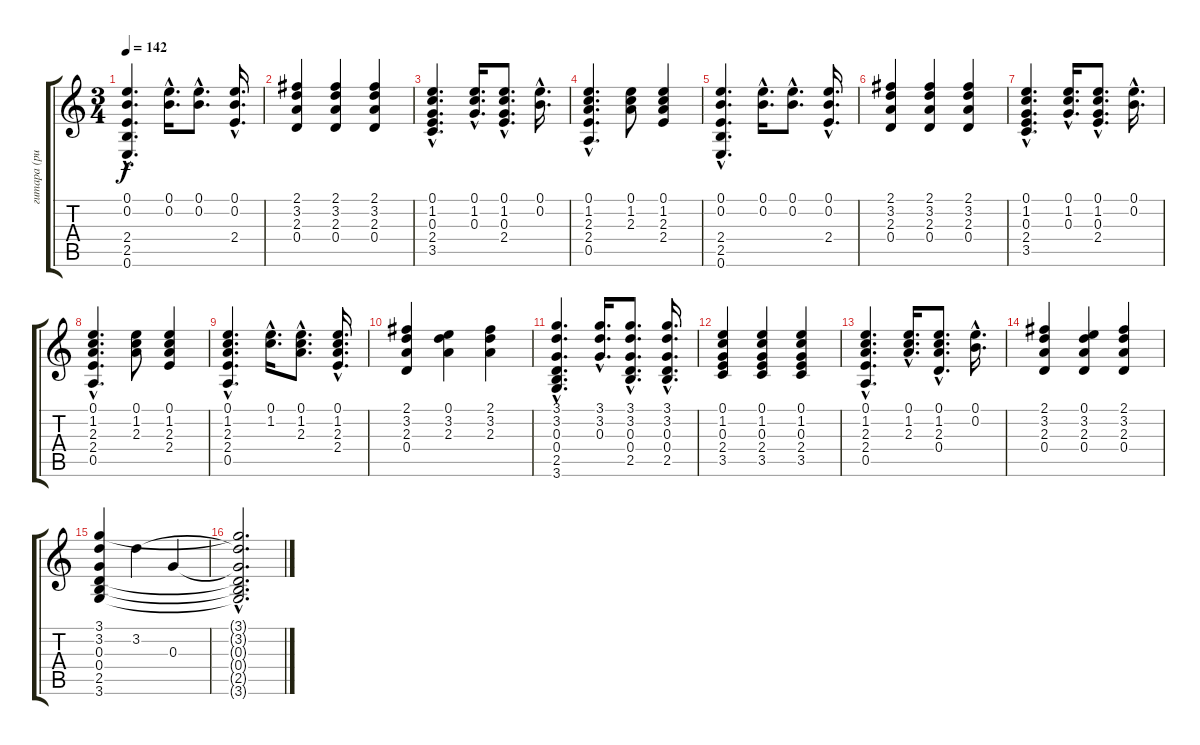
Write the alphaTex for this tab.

\track ("гитара (ритм)" "гитара (ри") {instrument acousticguitarsteel}
\staff {score tabs}
\tuning (E4 B3 G3 D3 A2 E2) {hide}
\ts (3 4)
\tempo 142
\clef g2
\ks c
(0.1{hac} 0.2{hac} 2.4{hac} 2.5{hac} 0.6{hac}).4{d dy f} (0.1{hac} 0.2{hac}).16{d} (0.1{hac} 0.2{hac}).8{d} (0.1{hac} 0.2{hac} 2.4{hac}).16{d} |
(2.1 3.2 2.3 0.4).4 (2.1 3.2 2.3 0.4).4 (2.1 3.2 2.3 0.4).4 |
(0.1{hac} 1.2{hac} 0.3{hac} 2.4{hac} 3.5{hac}).4{d} (0.1{hac} 1.2{hac} 0.3{hac}).16{d} (0.1{hac} 1.2{hac} 0.3{hac} 2.4{hac}).8{d} (0.1{hac} 0.2{hac}).16{d} |
(0.1{hac} 1.2{hac} 2.3{hac} 2.4{hac} 0.5{hac}).4{d} (0.1 1.2 2.3).8 (0.1 1.2 2.3 2.4).4 |
(0.1{hac} 0.2{hac} 2.4{hac} 2.5{hac} 0.6{hac}).4{d} (0.1{hac} 0.2{hac}).16{d} (0.1{hac} 0.2{hac}).8{d} (0.1{hac} 0.2{hac} 2.4{hac}).16{d} |
(2.1 3.2 2.3 0.4).4 (2.1 3.2 2.3 0.4).4 (2.1 3.2 2.3 0.4).4 |
(0.1{hac} 1.2{hac} 0.3{hac} 2.4{hac} 3.5{hac}).4{d} (0.1{hac} 1.2{hac} 0.3{hac}).16{d} (0.1{hac} 1.2{hac} 0.3{hac} 2.4{hac}).8{d} (0.1{hac} 0.2{hac}).16{d} |
(0.1{hac} 1.2{hac} 2.3{hac} 2.4{hac} 0.5{hac}).4{d} (0.1 1.2 2.3).8 (0.1 1.2 2.3 2.4).4 |
(0.1{hac} 1.2{hac} 2.3{hac} 2.4{hac} 0.5{hac}).4{d} (0.1{hac} 1.2{hac}).16{d} (0.1{hac} 1.2{hac} 2.3{hac}).8{d} (0.1{hac} 1.2{hac} 2.3{hac} 2.4{hac}).16{d} |
(2.1 3.2 2.3 0.4).4 (0.1 3.2 2.3).4 (2.1 3.2 2.3).4 |
(3.1{hac} 3.2{hac} 0.3{hac} 0.4{hac} 2.5{hac} 3.6{hac}).4{d} (3.1{hac} 3.2{hac} 0.3{hac}).16{d} (3.1{hac} 3.2{hac} 0.3{hac} 0.4{hac} 2.5{hac}).8{d} (3.1{hac} 3.2{hac} 0.3{hac} 0.4{hac} 2.5{hac}).16{d} |
(0.1 1.2 0.3 2.4 3.5).4 (0.1 1.2 0.3 2.4 3.5).4 (0.1 1.2 0.3 2.4 3.5).4 |
(0.1{hac} 1.2{hac} 2.3{hac} 2.4{hac} 0.5{hac}).4{d} (0.1{hac} 1.2{hac} 2.3{hac}).16{d} (0.1{hac} 1.2{hac} 2.3{hac} 0.4{hac}).8{d} (0.1{hac} 0.2{hac}).16{d} |
(2.1 3.2 2.3 0.4).4 (0.1 3.2 2.3 0.4).4 (2.1 3.2 2.3 0.4).4 |
(3.1 3.2 0.3 0.4 2.5 3.6).4 3.2.4 0.3.4 |
(3.1{hac t} 3.2{hac t} 0.3{hac t} 0.4{hac t} 2.5{hac t} 3.6{hac t}).2{d}
